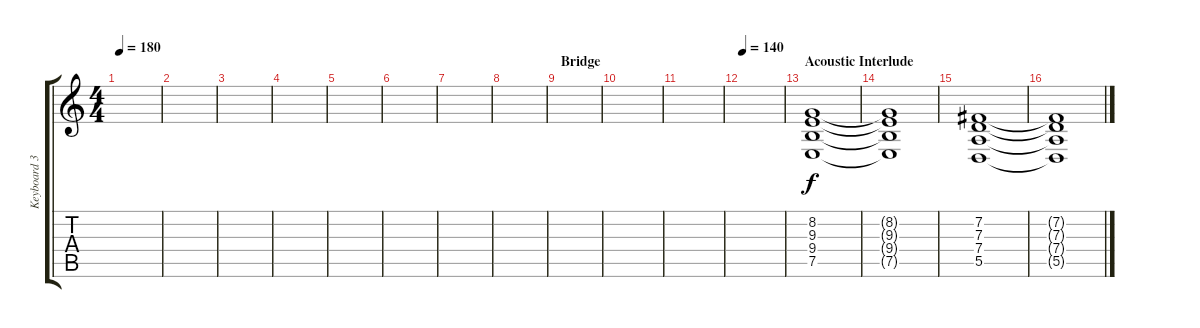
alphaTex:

\track ("Keyboard 3" "Keyboard 3") {instrument choiraahs}
\staff {score tabs}
\tuning (E4 B3 G3 D3 A2 E2) {hide}
\ts (4 4)
\tempo 180
\clef g2
\ks c
|
|
|
|
|
|
|
|
\section ("" "Bridge")
|
|
|
\tempo 140
|
\section ("" "Acoustic Interlude")
(8.2 9.3 9.4 7.5).1{volume 10} |
(8.2{t} 9.3{t} 9.4{t} 7.5{t}).1 |
(7.2 7.3 7.4 5.5).1 |
(7.2{t} 7.3{t} 7.4{t} 5.5{t}).1
